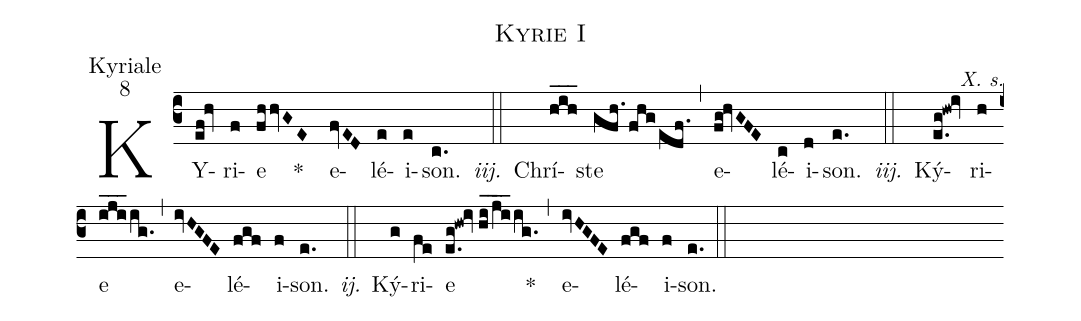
name:Kyrie I;
office-part:Kyriale;
mode:8;
commentary:X. s.;
%%
(c3) KY(ef!hv)ri(f)e(fhhvGE) *() e(fvED)lé(e)i(e)son.(c.) <i>iij.</i>(::)
Chrí(hih___)ste(gfh./fhg/edf.) (,) e(fg!hvGFE)lé(c)i(d)son.(e.) <i>iij.</i>(::)
Ký(e.g!hw!iv)ri(h)e(iji___/ig.) (,) e(ivHGFE)lé(fgf)i(f)son.(e.) <i>ij.</i>(::)
Ký(g)ri(fe)e(e.g!hw!iv//hi_/j_i_/ig.) *(,) e(ivHGFE)lé(fgf)i(f)son.(e.) (::)
